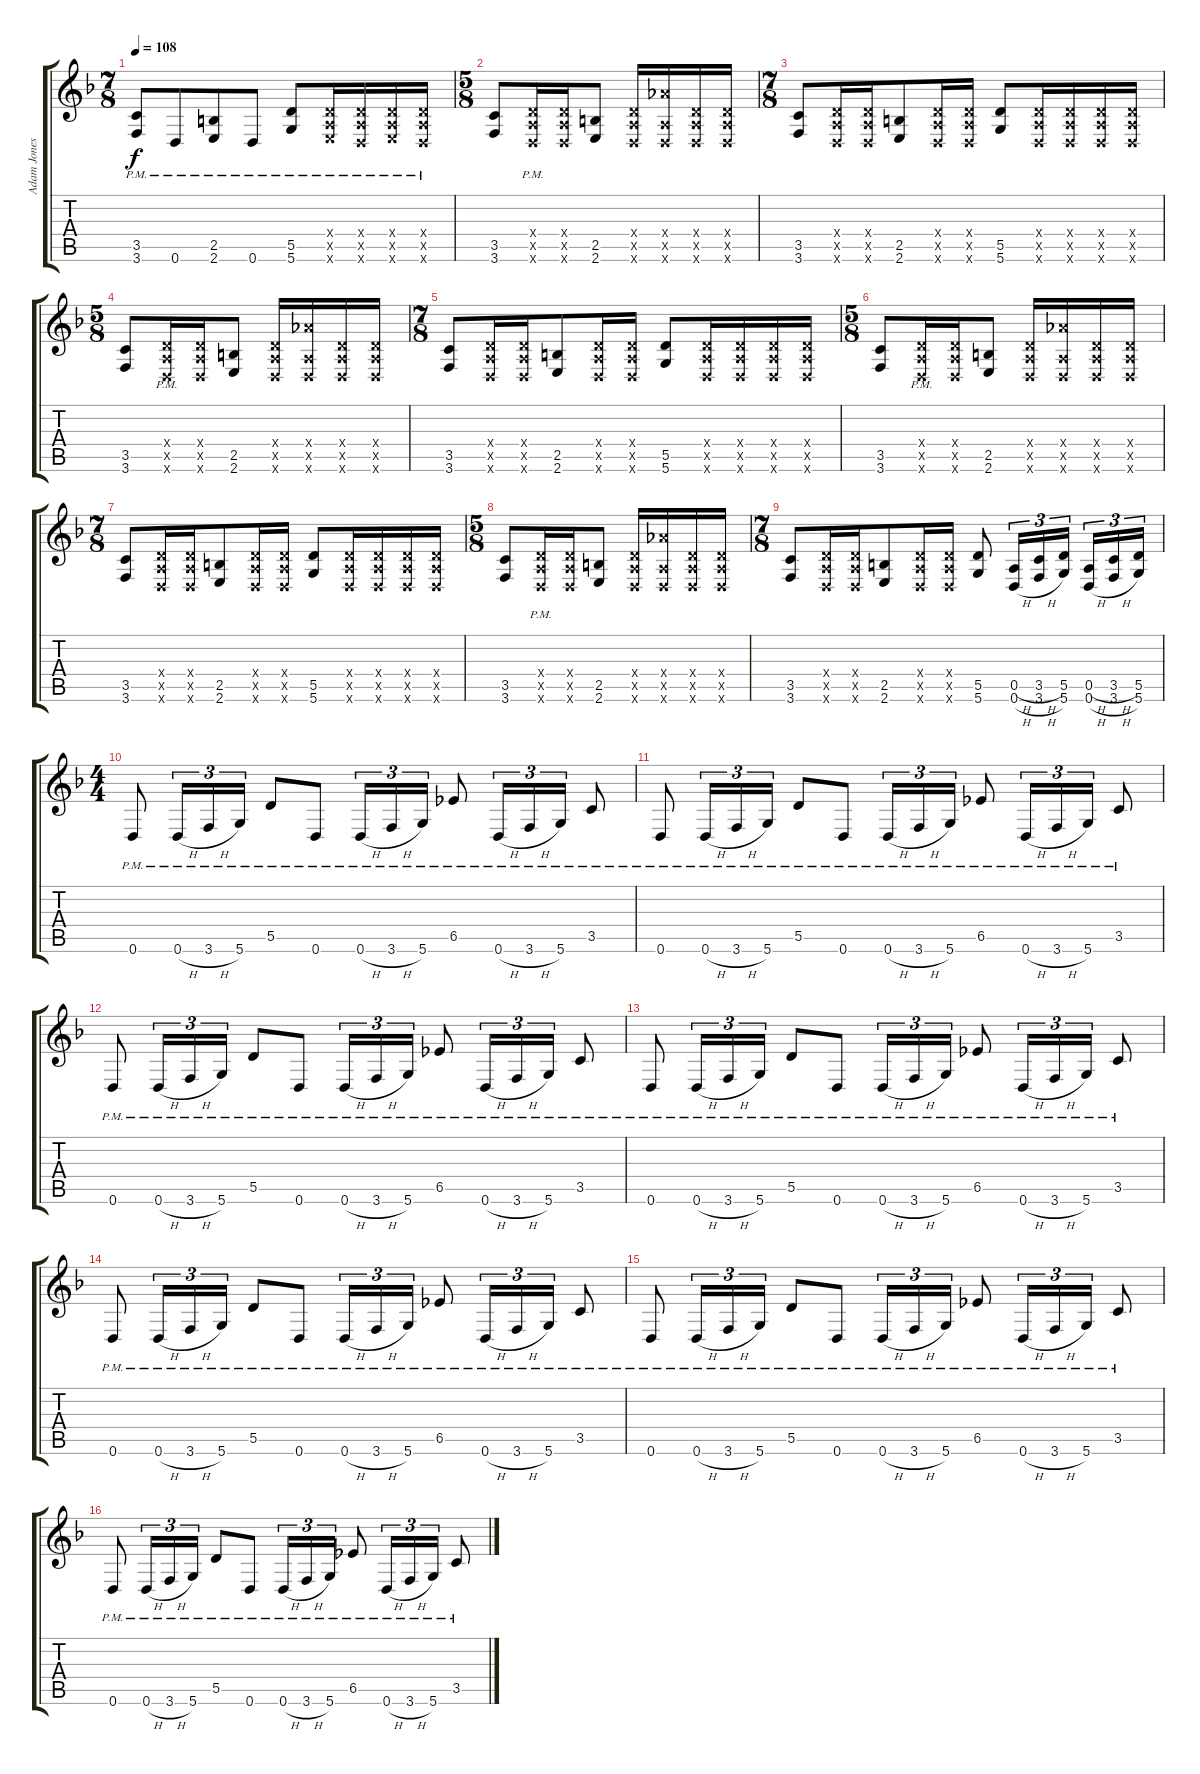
\track ("Adam Jones" "Adam Jones") {mute instrument overdrivenguitar}
\staff {score tabs}
\tuning (E4 B3 G3 D3 A2 D2) {hide}
\ts (7 8)
\tempo 108
\clef g2
\ks dminor
(3.5{pm} 3.6{pm}).8{dy f} 0.6{pm}.8 (2.5{pm} 2.6{pm}).8 0.6{pm}.8 (5.5{pm} 5.6{pm}).8 (0.4{x} 0.5{x} 2.6{pm x}).16 (0.4{x} 0.5{x} 0.6{pm x}).16 (0.4{x} 0.5{x} 2.6{pm x}).16 (0.4{x} 0.5{x} 0.6{pm x}).16 |
\ts (5 8)
(3.5 3.6).8 (0.4{x} 0.5{x} 0.6{pm x}).16 (0.4{x} 0.5{x} 0.6{x}).16 (2.5 2.6).8 (0.4{x} 0.5{x} 0.6{x}).16 (6.4{x} 0.5{x} 0.6{x}).16 (0.4{x} 0.5{x} 0.6{x}).16 (0.4{x} 0.5{x} 0.6{x}).16 |
\ts (7 8)
(3.5 3.6).8 (0.4{x} 0.5{x} 0.6{x}).16 (0.4{x} 0.5{x} 0.6{x}).16 (2.5 2.6).8 (0.4{x} 0.5{x} 0.6{x}).16 (0.4{x} 0.5{x} 0.6{x}).16 (5.5 5.6).8 (0.4{x} 0.5{x} 0.6{x}).16 (0.4{x} 0.5{x} 0.6{x}).16 (0.4{x} 0.5{x} 0.6{x}).16 (0.4{x} 0.5{x} 0.6{x}).16 |
\ts (5 8)
(3.5 3.6).8 (0.4{x} 0.5{x} 0.6{pm x}).16 (0.4{x} 0.5{x} 0.6{x}).16 (2.5 2.6).8 (0.4{x} 0.5{x} 0.6{x}).16 (6.4{x} 0.5{x} 0.6{x}).16 (0.4{x} 0.5{x} 0.6{x}).16 (0.4{x} 0.5{x} 0.6{x}).16 |
\ts (7 8)
(3.5 3.6).8 (0.4{x} 0.5{x} 0.6{x}).16 (0.4{x} 0.5{x} 0.6{x}).16 (2.5 2.6).8 (0.4{x} 0.5{x} 0.6{x}).16 (0.4{x} 0.5{x} 0.6{x}).16 (5.5 5.6).8 (0.4{x} 0.5{x} 0.6{x}).16 (0.4{x} 0.5{x} 0.6{x}).16 (0.4{x} 0.5{x} 0.6{x}).16 (0.4{x} 0.5{x} 0.6{x}).16 |
\ts (5 8)
(3.5 3.6).8 (0.4{x} 0.5{x} 0.6{pm x}).16 (0.4{x} 0.5{x} 0.6{x}).16 (2.5 2.6).8 (0.4{x} 0.5{x} 0.6{x}).16 (6.4{x} 0.5{x} 0.6{x}).16 (0.4{x} 0.5{x} 0.6{x}).16 (0.4{x} 0.5{x} 0.6{x}).16 |
\ts (7 8)
(3.5 3.6).8 (0.4{x} 0.5{x} 0.6{x}).16 (0.4{x} 0.5{x} 0.6{x}).16 (2.5 2.6).8 (0.4{x} 0.5{x} 0.6{x}).16 (0.4{x} 0.5{x} 0.6{x}).16 (5.5 5.6).8 (0.4{x} 0.5{x} 0.6{x}).16 (0.4{x} 0.5{x} 0.6{x}).16 (0.4{x} 0.5{x} 0.6{x}).16 (0.4{x} 0.5{x} 0.6{x}).16 |
\ts (5 8)
(3.5 3.6).8 (0.4{x} 0.5{x} 0.6{pm x}).16 (0.4{x} 0.5{x} 0.6{x}).16 (2.5 2.6).8 (0.4{x} 0.5{x} 0.6{x}).16 (6.4{x} 0.5{x} 0.6{x}).16 (0.4{x} 0.5{x} 0.6{x}).16 (0.4{x} 0.5{x} 0.6{x}).16 |
\ts (7 8)
(3.5 3.6).8 (0.4{x} 0.5{x} 0.6{x}).16 (0.4{x} 0.5{x} 0.6{x}).16 (2.5 2.6).8 (0.4{x} 0.5{x} 0.6{x}).16 (0.4{x} 0.5{x} 0.6{x}).16 (5.5 5.6).8 (0.5{h} 0.6{h}).16{tu (3 2)} (3.5{h} 3.6{h}).16{tu (3 2)} (5.5 5.6).16{tu (3 2)} (0.5{h} 0.6{h}).16{tu (3 2)} (3.5{h} 3.6{h}).16{tu (3 2)} (5.5 5.6).16{tu (3 2)} |
\ts (4 4)
0.6{pm}.8 0.6{h pm}.16{tu (3 2)} 3.6{h pm}.16{tu (3 2)} 5.6{pm}.16{tu (3 2)} 5.5{pm}.8 0.6{pm}.8 0.6{h pm}.16{tu (3 2)} 3.6{h pm}.16{tu (3 2)} 5.6{pm}.16{tu (3 2)} 6.5{pm}.8 0.6{h pm}.16{tu (3 2)} 3.6{h pm}.16{tu (3 2)} 5.6{pm}.16{tu (3 2)} 3.5{pm}.8 |
0.6{pm}.8 0.6{h pm}.16{tu (3 2)} 3.6{h pm}.16{tu (3 2)} 5.6{pm}.16{tu (3 2)} 5.5{pm}.8 0.6{pm}.8 0.6{h pm}.16{tu (3 2)} 3.6{h pm}.16{tu (3 2)} 5.6{pm}.16{tu (3 2)} 6.5{pm}.8 0.6{h pm}.16{tu (3 2)} 3.6{h pm}.16{tu (3 2)} 5.6{pm}.16{tu (3 2)} 3.5{pm}.8 |
0.6{pm}.8 0.6{h pm}.16{tu (3 2)} 3.6{h pm}.16{tu (3 2)} 5.6{pm}.16{tu (3 2)} 5.5{pm}.8 0.6{pm}.8 0.6{h pm}.16{tu (3 2)} 3.6{h pm}.16{tu (3 2)} 5.6{pm}.16{tu (3 2)} 6.5{pm}.8 0.6{h pm}.16{tu (3 2)} 3.6{h pm}.16{tu (3 2)} 5.6{pm}.16{tu (3 2)} 3.5{pm}.8 |
0.6{pm}.8 0.6{h pm}.16{tu (3 2)} 3.6{h pm}.16{tu (3 2)} 5.6{pm}.16{tu (3 2)} 5.5{pm}.8 0.6{pm}.8 0.6{h pm}.16{tu (3 2)} 3.6{h pm}.16{tu (3 2)} 5.6{pm}.16{tu (3 2)} 6.5{pm}.8 0.6{h pm}.16{tu (3 2)} 3.6{h pm}.16{tu (3 2)} 5.6{pm}.16{tu (3 2)} 3.5{pm}.8 |
0.6{pm}.8 0.6{h pm}.16{tu (3 2)} 3.6{h pm}.16{tu (3 2)} 5.6{pm}.16{tu (3 2)} 5.5{pm}.8 0.6{pm}.8 0.6{h pm}.16{tu (3 2)} 3.6{h pm}.16{tu (3 2)} 5.6{pm}.16{tu (3 2)} 6.5{pm}.8 0.6{h pm}.16{tu (3 2)} 3.6{h pm}.16{tu (3 2)} 5.6{pm}.16{tu (3 2)} 3.5{pm}.8 |
0.6{pm}.8 0.6{h pm}.16{tu (3 2)} 3.6{h pm}.16{tu (3 2)} 5.6{pm}.16{tu (3 2)} 5.5{pm}.8 0.6{pm}.8 0.6{h pm}.16{tu (3 2)} 3.6{h pm}.16{tu (3 2)} 5.6{pm}.16{tu (3 2)} 6.5{pm}.8 0.6{h pm}.16{tu (3 2)} 3.6{h pm}.16{tu (3 2)} 5.6{pm}.16{tu (3 2)} 3.5{pm}.8 |
0.6{pm}.8 0.6{h pm}.16{tu (3 2)} 3.6{h pm}.16{tu (3 2)} 5.6{pm}.16{tu (3 2)} 5.5{pm}.8 0.6{pm}.8 0.6{h pm}.16{tu (3 2)} 3.6{h pm}.16{tu (3 2)} 5.6{pm}.16{tu (3 2)} 6.5{pm}.8 0.6{h pm}.16{tu (3 2)} 3.6{h pm}.16{tu (3 2)} 5.6{pm}.16{tu (3 2)} 3.5{pm}.8
